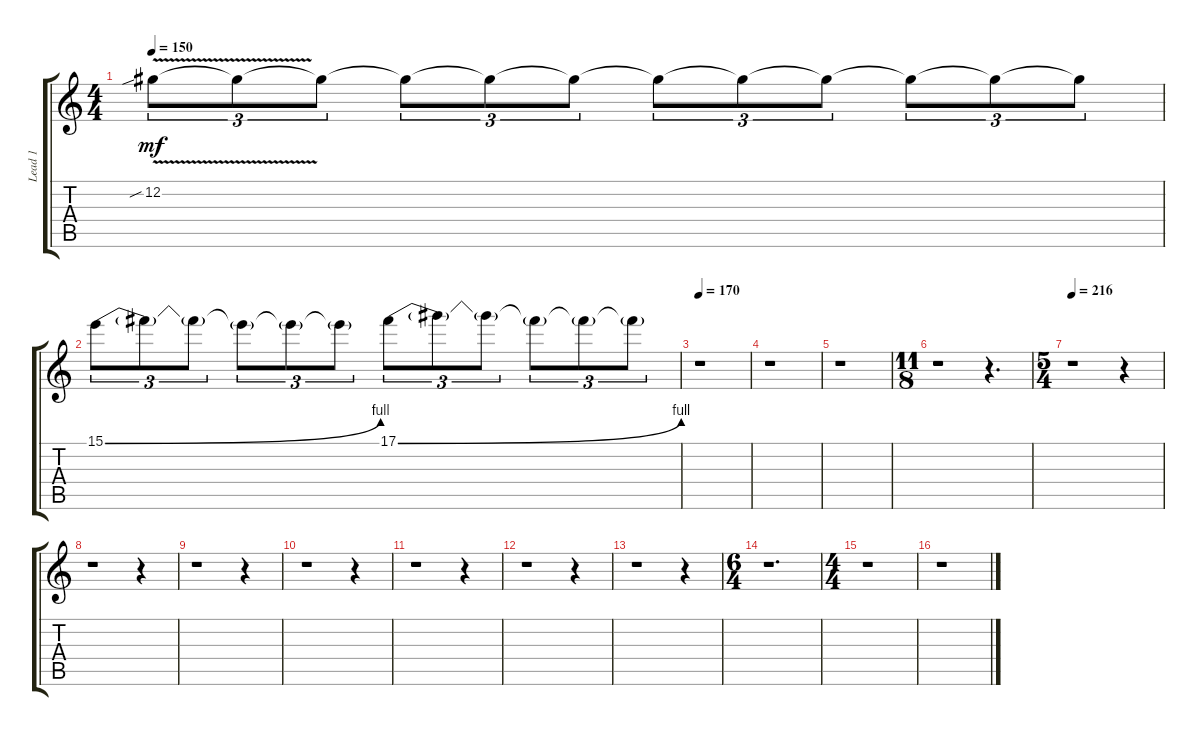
\track ("Lead 1" "Lead 1") {instrument distortionguitar}
\staff {score tabs}
\tuning (Db4 Ab3 E3 B2 Gb2 Db2) {hide}
\ts (4 4)
\tempo 150
\clef g2
\ks c
12.2{v sib}.8{tu (3 2) dy mf} 12.2{t}.8{tu (3 2)} 12.2{t}.8{tu (3 2)} 12.2{t}.8{tu (3 2)} 12.2{t}.8{tu (3 2)} 12.2{t}.8{tu (3 2)} 12.2{t}.8{tu (3 2)} 12.2{t}.8{tu (3 2)} 12.2{t}.8{tu (3 2)} 12.2{t}.8{tu (3 2)} 12.2{t}.8{tu (3 2)} 12.2{t}.8{tu (3 2)} |
15.1{be (bend 0 0 60 4)}.8{tu (3 2)} 15.1{t}.8{tu (3 2)} 15.1{t}.8{tu (3 2)} 15.1{t}.8{tu (3 2)} 15.1{t}.8{tu (3 2)} 15.1{t}.8{tu (3 2)} 17.1{be (bend 0 0 60 4)}.8{tu (3 2)} 17.1{t}.8{tu (3 2)} 17.1{t}.8{tu (3 2)} 17.1{t}.8{tu (3 2)} 17.1{t}.8{tu (3 2)} 17.1{t}.8{tu (3 2)} |
\tempo 170
r.1 |
r.1 |
r.1 |
\ts (11 8)
r.1 r.4{d} |
\ts (5 4)
\tempo 216
r.1 r.4 |
r.1 r.4 |
r.1 r.4 |
r.1 r.4 |
r.1 r.4 |
r.1 r.4 |
r.1 r.4 |
\ts (6 4)
r.1{d} |
\ts (4 4)
r.1 |
r.1
